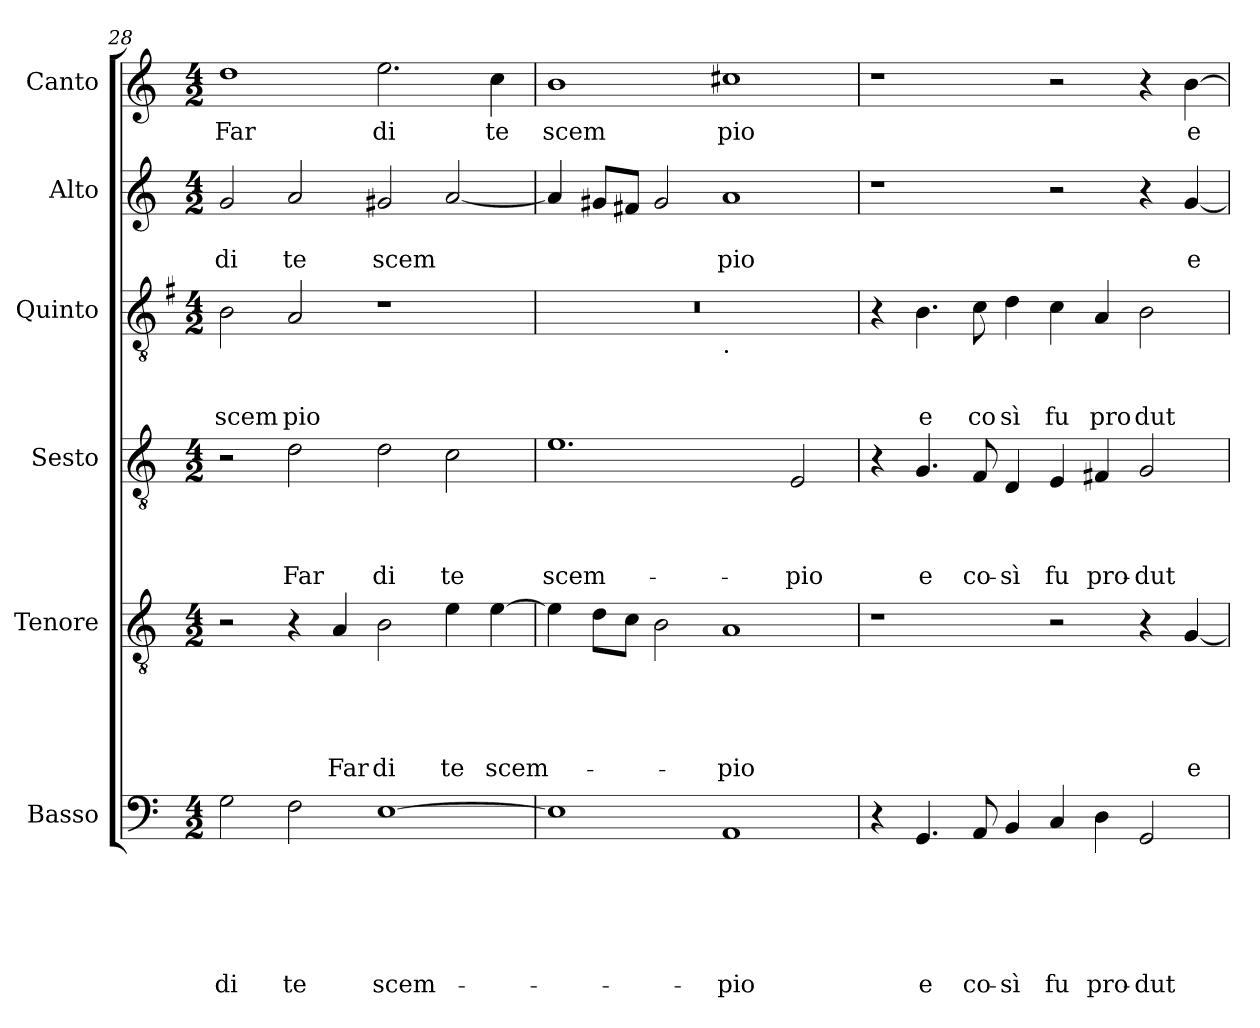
**kern	**text	**text	**text	**text	**text	**text	**kern	**text	**text	**text	**text	**text	**kern	**text	**text	**text	**text	**kern	**text	**text	**text	**kern	**text	**text	**kern	**text
*part6	*part6	*part6	*part6	*part6	*part6	*part6	*part5	*part5	*part5	*part5	*part5	*part5	*part4	*part4	*part4	*part4	*part4	*part3	*part3	*part3	*part3	*part2	*part2	*part2	*part1	*part1
*staff6	*staff6	*staff6	*staff6	*staff6	*staff6	*staff6	*staff5	*staff5	*staff5	*staff5	*staff5	*staff5	*staff4	*staff4	*staff4	*staff4	*staff4	*staff3	*staff3	*staff3	*staff3	*staff2	*staff2	*staff2	*staff1	*staff1
*I"Basso	*	*	*	*	*	*	*I"Tenore	*	*	*	*	*	*I"Sesto	*	*	*	*	*I"Quinto	*	*	*	*I"Alto	*	*	*I"Canto	*
!!LO:PB:g=z
*clefF4	*	*	*	*	*	*	*clefGv2	*	*	*	*	*	*clefGv2	*	*	*	*	*clefGv2	*	*	*	*clefG2	*	*	*clefG2	*
*	*	*	*	*	*	*	*	*	*	*	*	*	*	*	*	*	*	*ITrd-3c-5	*	*	*	*	*	*	*	*
*k[]	*	*	*	*	*	*	*k[]	*	*	*	*	*	*k[]	*	*	*	*	*k[]	*	*	*	*k[]	*	*	*k[]	*
*C:	*	*	*	*	*	*	*C:	*	*	*	*	*	*C:	*	*	*	*	*C:	*	*	*	*C:	*	*	*C:	*
*M4/2	*	*	*	*	*	*	*M4/2	*	*	*	*	*	*M4/2	*	*	*	*	*M4/2	*	*	*	*M4/2	*	*	*M4/2	*
=28	=28	=28	=28	=28	=28	=28	=28	=28	=28	=28	=28	=28	=28	=28	=28	=28	=28	=28	=28	=28	=28	=28	=28	=28	=28	=28
!	!	!	!	!	!	!LO:LY:b	!	!	!	!	!	!	!	!	!	!	!	!	!	!	!LO:LY:b	!	!	!LO:LY:b	!	!LO:LY:b
2G\	.	.	.	.	.	di	2r	.	.	.	.	.	2r	.	.	.	.	2e\	.	.	scem	2g/	.	di	1dd	Far
!	!	!	!	!	!	!LO:LY:b	!	!	!	!	!	!	!	!	!	!	!LO:LY:b	!	!	!	!LO:LY:b	!	!	!LO:LY:b	!	!
2F\	.	.	.	.	.	te	4r	.	.	.	.	.	2d\	.	.	.	Far	2d/	.	.	pio	2a/	.	te	.	.
!	!	!	!	!	!	!	!	!	!	!	!	!LO:LY:b	!	!	!	!	!	!	!	!	!	!	!	!	!	!
.	.	.	.	.	.	.	4A/	.	.	.	.	Far	.	.	.	.	.	.	.	.	.	.	.	.	.	.
!	!	!	!	!	!	!LO:LY:b	!	!	!	!	!	!LO:LY:b	!	!	!	!	!LO:LY:b	!	!	!	!	!	!	!LO:LY:b	!	!LO:LY:b
[>1E	.	.	.	.	.	scem-	2B\	.	.	.	.	di	2d\	.	.	.	di	1r	.	.	.	2g#X/	.	scem	2.ee\	di
!	!	!	!	!	!	!	!	!	!	!	!	!LO:LY:b	!	!	!	!	!LO:LY:b	!	!	!	!	!	!	!	!	!
.	.	.	.	.	.	.	4e\	.	.	.	.	te	2c\	.	.	.	te	.	.	.	.	[<2a/	.	.	.	.
!	!	!	!	!	!	!	!	!	!	!	!	!LO:LY:b	!	!	!	!	!	!	!	!	!	!	!	!	!	!LO:LY:b
.	.	.	.	.	.	.	[>4e\	.	.	.	.	scem-	.	.	.	.	.	.	.	.	.	.	.	.	4cc\	te
=29	=29	=29	=29	=29	=29	=29	=29	=29	=29	=29	=29	=29	=29	=29	=29	=29	=29	=29	=29	=29	=29	=29	=29	=29	=29	=29
!	!	!	!	!	!	!	!	!	!	!	!	!	!	!	!	!	!LO:LY:b	!	!	!	!	!	!	!	!	!LO:LY:b
*	*	*	*	*	*	*	*	*	*	*	*	*	*	*	*	*	*	*^	*	*	*	*	*	*	*	*
1E]	.	.	.	.	.	.	4e\]	.	.	.	.	.	1.e	.	.	.	scem-	0r	1ryy	.	.	.	4a/]	.	.	1b	scem
.	.	.	.	.	.	.	8d\L	.	.	.	.	.	.	.	.	.	.	.	.	.	.	.	8g#X/L	.	.	.	.
.	.	.	.	.	.	.	8c\J	.	.	.	.	.	.	.	.	.	.	.	.	.	.	.	8f#X/J	.	.	.	.
.	.	.	.	.	.	.	2B\	.	.	.	.	.	.	.	.	.	.	.	.	.	.	.	2g#/	.	.	.	.
!	!	!	!	!	!	!	!	!	!	!	!	!	!	!	!	!	!	!	!LO:TX:b:t=.	!	!	!	!	!	!	!	!
!	!	!	!	!	!	!LO:LY:b	!	!	!	!	!	!LO:LY:b	!	!	!	!	!	!	!	!	!	!	!	!	!LO:LY:b	!	!LO:LY:b
1AA	.	.	.	.	.	-pio	1A	.	.	.	.	-pio	.	.	.	.	.	.	1ryy	.	.	.	1a	.	pio	1cc#X	pio
!	!	!	!	!	!	!	!	!	!	!	!	!	!	!	!	!	!LO:LY:b	!	!	!	!	!	!	!	!	!	!
.	.	.	.	.	.	.	.	.	.	.	.	.	2E/	.	.	.	-pio	.	.	.	.	.	.	.	.	.	.
*	*	*	*	*	*	*	*	*	*	*	*	*	*	*	*	*	*	*v	*v	*	*	*	*	*	*	*	*
=30	=30	=30	=30	=30	=30	=30	=30	=30	=30	=30	=30	=30	=30	=30	=30	=30	=30	=30	=30	=30	=30	=30	=30	=30	=30	=30
4r	.	.	.	.	.	.	1r	.	.	.	.	.	4r	.	.	.	.	4r	.	.	.	1r	.	.	1r	.
!	!	!	!	!	!	!LO:LY:b	!	!	!	!	!	!	!	!	!	!	!LO:LY:b	!	!	!	!LO:LY:b	!	!	!	!	!
4.GG/	.	.	.	.	.	e	.	.	.	.	.	.	4.G/	.	.	.	e	4.e\	.	.	e	.	.	.	.	.
!	!	!	!	!	!	!LO:LY:b	!	!	!	!	!	!	!	!	!	!	!LO:LY:b	!	!	!	!LO:LY:b	!	!	!	!	!
8AA/	.	.	.	.	.	co-	.	.	.	.	.	.	8F/	.	.	.	co-	8f\	.	.	co	.	.	.	.	.
!	!	!	!	!	!	!LO:LY:b	!	!	!	!	!	!	!	!	!	!	!LO:LY:b	!	!	!	!LO:LY:b	!	!	!	!	!
4BB/	.	.	.	.	.	-sì	.	.	.	.	.	.	4D/	.	.	.	-sì	4g\	.	.	sì	.	.	.	.	.
!	!	!	!	!	!	!LO:LY:b	!	!	!	!	!	!	!	!	!	!	!LO:LY:b	!	!	!	!LO:LY:b	!	!	!	!	!
4C/	.	.	.	.	.	fu	2r	.	.	.	.	.	4E/	.	.	.	fu	4f\	.	.	fu	2r	.	.	2r	.
!	!	!	!	!	!	!LO:LY:b	!	!	!	!	!	!	!	!	!	!	!LO:LY:b	!	!	!	!LO:LY:b	!	!	!	!	!
4D\	.	.	.	.	.	pro-	.	.	.	.	.	.	4F#X/	.	.	.	pro-	4d/	.	.	pro	.	.	.	.	.
!	!	!	!	!	!	!LO:LY:b	!	!	!	!	!	!	!	!	!	!	!LO:LY:b	!	!	!	!LO:LY:b	!	!	!	!	!
2GG/	.	.	.	.	.	-dut-	4r	.	.	.	.	.	2G/	.	.	.	-dut-	2e\	.	.	dut	4r	.	.	4r	.
!	!	!	!	!	!	!	!	!	!	!	!	!LO:LY:b	!	!	!	!	!	!	!	!	!	!	!	!LO:LY:b	!	!LO:LY:b
.	.	.	.	.	.	.	[<4G/	.	.	.	.	e	.	.	.	.	.	.	.	.	.	[<4g/	.	e	[>4b\	e
=	=	=	=	=	=	=	=	=	=	=	=	=	=	=	=	=	=	=	=	=	=	=	=	=	=	=
*-	*-	*-	*-	*-	*-	*-	*-	*-	*-	*-	*-	*-	*-	*-	*-	*-	*-	*-	*-	*-	*-	*-	*-	*-	*-	*-
